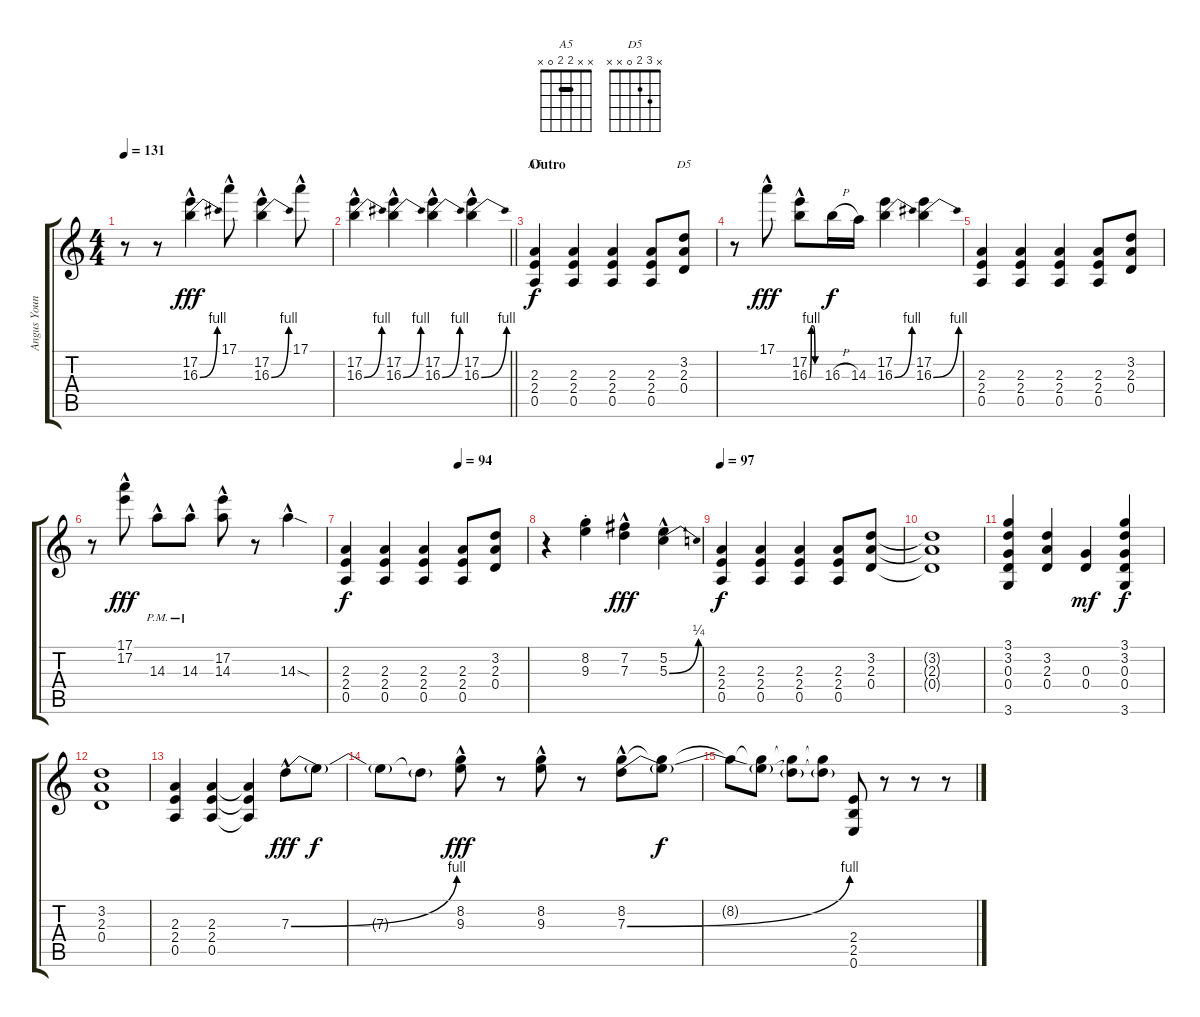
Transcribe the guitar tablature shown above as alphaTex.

\track ("Angus Young" "Angus Youn") {instrument overdrivenguitar}
\staff {score tabs}
\tuning (E4 B3 G3 D3 A2 E2) {hide}
\chord ("A5" x x 2 2 0 x) {barre 2}
\chord ("D5" x 3 2 0 x x)
\ts (4 4)
\tempo 131
\clef g2
\ks c
r.8{dy fff} r.8 (17.2{hac} 16.3{be (bend 0 0 60 4) hac}).4 17.1{hac}.8 (17.2{hac} 16.3{be (bend 0 0 60 4) hac}).4 17.1{hac}.8 |
\barLineRight lightlight
(17.2{hac} 16.3{be (bend 0 0 60 4) hac}).4 (17.2{hac} 16.3{be (bend 0 0 60 4) hac}).4 (17.2{hac} 16.3{be (bend 0 0 60 4) hac}).4 (17.2{hac} 16.3{be (bend 0 0 60 4) hac}).4 |
\section ("" "Outro")
(2.3 2.4 0.5).4{ch "A5" dy f balance 16} (2.3 2.4 0.5).4 (2.3 2.4 0.5).4 (2.3 2.4 0.5).8 (3.2 2.3 0.4).8{ch "D5"} |
r.8 17.1{hac}.8{dy fff} (17.2{hac} 16.3{be (custom 0 0 10 4 20 4 30 0 60 0) hac}).8 16.3{h}.16{dy f} 14.3.16 (17.2 16.3{be (bend 0 0 60 4)}).4 (17.2 16.3{be (bend 0 0 60 4)}).4 |
(2.3 2.4 0.5).4 (2.3 2.4 0.5).4 (2.3 2.4 0.5).4 (2.3 2.4 0.5).8 (3.2 2.3 0.4).8 |
r.8 (17.1{hac} 17.2{hac}).8{dy fff} 14.3{hac pm}.8 14.3{hac pm}.8 (17.2{hac} 14.3{hac}).8 r.8 14.3{sod hac}.4 |
\tempo (94 0.625)
(2.3 2.4 0.5).4{dy f} (2.3 2.4 0.5).4 (2.3 2.4 0.5).4 (2.3 2.4 0.5).8 (3.2 2.3 0.4).8 |
r.4 (8.2{st} 9.3{st}).4 (7.2{hac} 7.3{hac}).4{dy fff} (5.2{hac} 5.3{be (bend 0 0 60 1) hac}).4 |
\tempo 97
(2.3 2.4 0.5).4{dy f} (2.3 2.4 0.5).4 (2.3 2.4 0.5).4 (2.3 2.4 0.5).8 (3.2 2.3 0.4).8 |
(3.2{t} 2.3{t} 0.4{t}).1 |
(3.1 3.2 0.3 0.4 3.6).4 (3.2 2.3 0.4).4 (0.3 0.4).4{dy mf} (3.1 3.2 0.3 0.4 3.6).4{dy f} |
(3.2 2.3 0.4).1 |
(2.3 2.4 0.5).4 (2.3 2.4 0.5).4 (2.3{t} 2.4{t} 0.5{t}).4 7.3{be (bend 0 0 60 4) hac}.8{dy fff} 7.3{t}.8{dy f} |
7.3{t}.8 7.3{t}.8 (8.2{hac} 9.3{hac}).8{dy fff} r.8 (8.2{hac} 9.3{hac}).8 r.8 (8.2{hac} 7.3{be (bend 0 0 60 4) hac}).8 (8.2{t} 7.3{t}).8{dy f} |
8.2{t}.8 (8.2{t} 7.3{t}).8 (8.2{t} 7.3{t}).8 (8.2{t} 7.3{t}).8 (2.4 2.5 0.6).8 r.8 r.8 r.8
